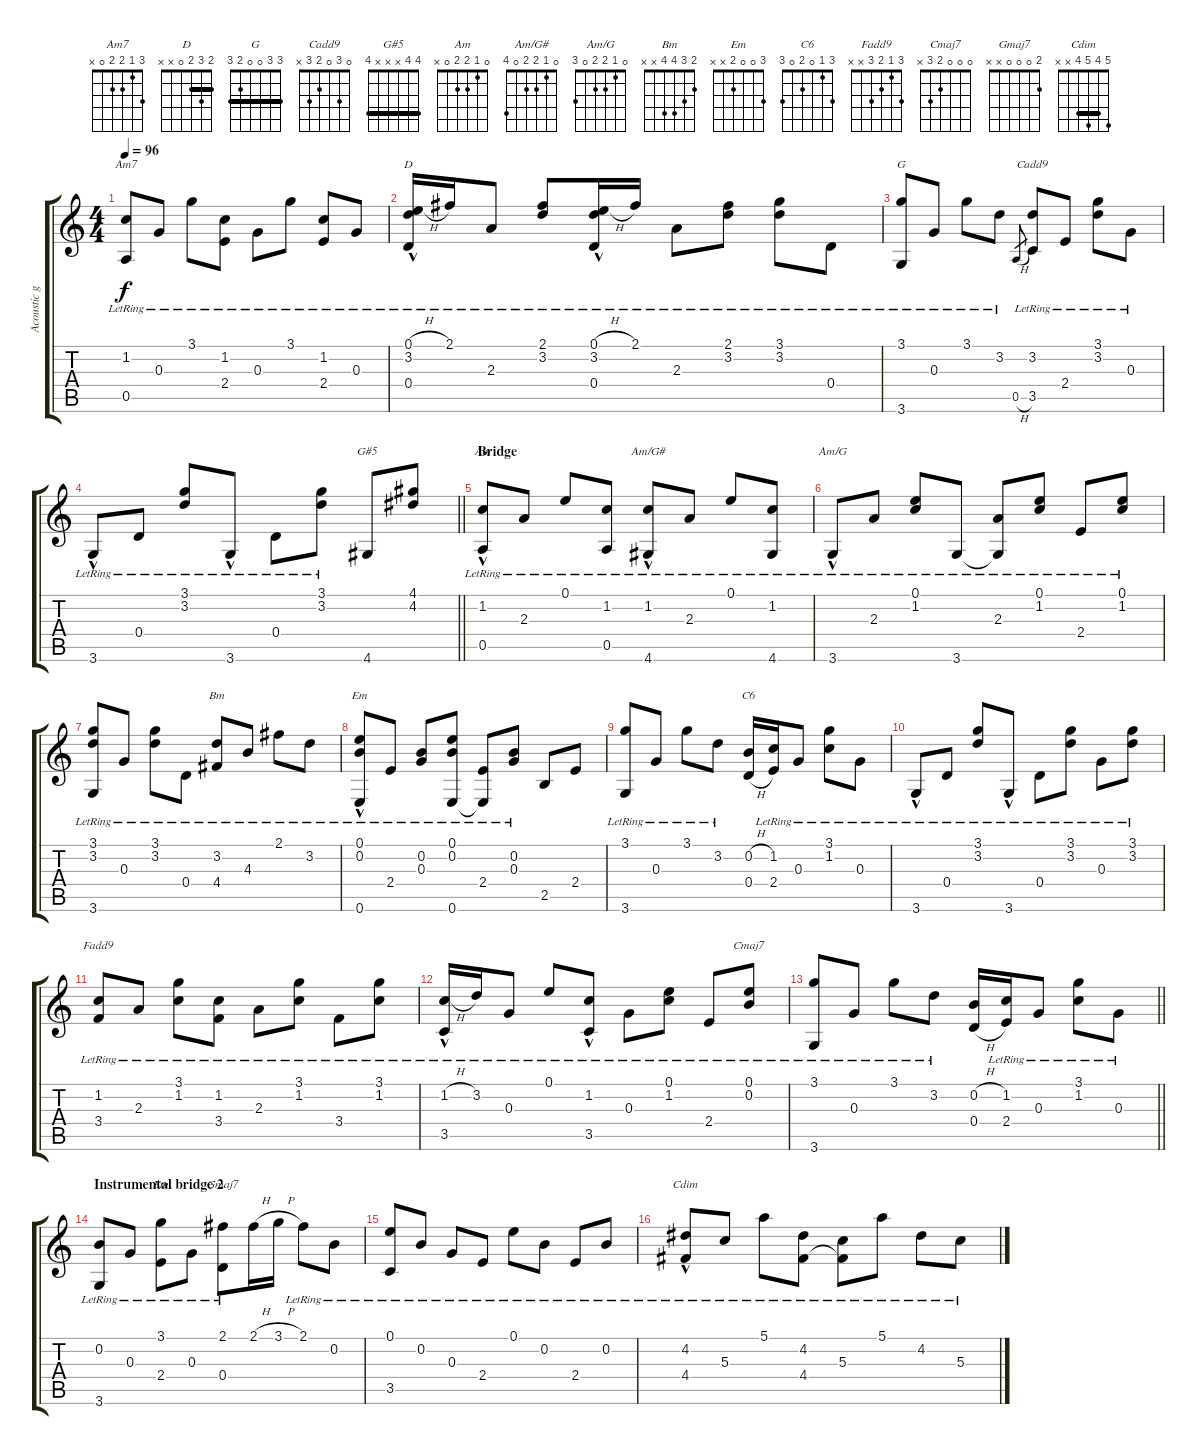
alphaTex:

\track ("Acoustic guitar" "Acoustic g") {instrument acousticguitarsteel}
\staff {score tabs}
\tuning (E4 B3 G3 D3 A2 E2) {hide}
\chord ("Am7" 3 1 2 2 0 x)
\chord ("D" 2 3 2 0 x x) {barre 2}
\chord ("G" 3 3 0 0 2 3) {barre 3}
\chord ("Cadd9" 0 3 0 2 3 x)
\chord ("G#5" 4 4 x x x 4) {barre 4}
\chord ("Am" 0 1 2 2 0 x)
\chord ("Am/G#" 0 1 2 2 0 4)
\chord ("Am/G" 0 1 2 2 0 3)
\chord ("Bm" 2 3 4 4 x x)
\chord ("Em" 0 0 0 2 2 0)
\chord ("C6" 3 1 0 2 0 3)
\chord ("Fadd9" 3 1 2 3 x x)
\chord ("Cmaj7" 0 0 0 2 3 x)
\chord ("Em" 3 0 0 2 x x)
\chord ("Gmaj7" 2 0 0 0 x x)
\chord ("Cdim" 5 4 5 4 x x) {barre 4}
\ts (4 4)
\tempo 96
\clef g2
\ks c
(1.2{lr} 0.5{lr}).8{ch "Am7" dy f} 0.3{lr}.8 3.1{lr}.8 (1.2{lr} 2.4{lr}).8 0.3{lr}.8 3.1{lr}.8 (1.2{lr} 2.4{lr}).8 0.3{lr}.8 |
(0.1{h} 3.2{lr} 0.4{hac lr}).16{ch "D"} 2.1{lr}.16 2.3{lr}.8 (2.1{lr} 3.2{lr}).8 (0.1{h} 3.2{lr} 0.4{hac lr}).16 2.1{lr}.16 2.3{lr}.8 (2.1{lr} 3.2{lr}).8 (3.1{lr} 3.2{lr}).8 0.4{lr}.8 |
(3.1{lr} 3.6{lr}).8{ch "G"} 0.3{lr}.8 3.1{lr}.8 3.2{lr}.8 0.5{h}.8{gr} (3.2{lr} 3.5{lr}).8{ch "Cadd9"} 2.4{lr}.8 (3.1{lr} 3.2{lr}).8 0.3{lr}.8 |
\barLineRight lightlight
3.6{hac lr}.8 0.4{lr}.8 (3.1{lr} 3.2{lr}).8 3.6{hac lr}.8 0.4{lr}.8 (3.1{lr} 3.2{lr}).8 4.6.8{ch "G#5"} (4.1 4.2).8 |
\section ("" "Bridge")
(1.2{lr} 0.5{hac lr}).8{ch "Am"} 2.3{lr}.8 0.1{lr}.8 (1.2{lr} 0.5{lr}).8 (1.2{lr} 4.6{hac lr}).8{ch "Am/G#"} 2.3{lr}.8 0.1{lr}.8 (1.2{lr} 4.6{lr}).8 |
3.6{hac lr}.8{ch "Am/G"} 2.3{lr}.8 (0.1{lr} 1.2{lr}).8 3.6{lr}.8 (2.3{lr} 3.6{t}).8 (0.1{lr} 1.2{lr}).8 2.4{lr}.8 (0.1{lr} 1.2{lr}).8 |
(3.1{lr} 3.2{lr} 3.6{lr}).8 0.3{lr}.8 (3.1{lr} 3.2{lr}).8 0.4{lr}.8 (3.2{lr} 4.4{lr}).8{ch "Bm"} 4.3{lr}.8 2.1{lr}.8 3.2{lr}.8 |
(0.1{lr} 0.2{lr} 0.6{hac lr}).8{ch "Em"} 2.4{lr}.8 (0.2{lr} 0.3{lr}).8 (0.1{lr} 0.2{lr} 0.6{lr}).8 (2.4{lr} 0.6{t}).8 (0.2{lr} 0.3{lr}).8 2.5.8 2.4.8 |
(3.1{lr} 3.6{lr}).8 0.3{lr}.8 3.1{lr}.8 3.2{lr}.8 (0.2{h} 0.4{h}).16{ch "C6"} (1.2{lr} 2.4{lr}).16 0.3{lr}.8 (3.1{lr} 1.2{lr}).8 0.3{lr}.8 |
3.6{hac lr}.8 0.4{lr}.8 (3.1{lr} 3.2{lr}).8 3.6{hac lr}.8 0.4{lr}.8 (3.1{lr} 3.2{lr}).8 0.3{lr}.8 (3.1{lr} 3.2{lr}).8 |
(1.2{lr} 3.4{lr}).8{ch "Fadd9"} 2.3{lr}.8 (3.1{lr} 1.2{lr}).8 (1.2{lr} 3.4{lr}).8 2.3{lr}.8 (3.1{lr} 1.2{lr}).8 3.4{lr}.8 (3.1{lr} 1.2{lr}).8 |
(1.2{h} 3.5{hac lr}).16 3.2{lr}.16 0.3{lr}.8 0.1{lr}.8 (1.2{lr} 3.5{hac lr}).8 0.3{lr}.8 (0.1{lr} 1.2{lr}).8 2.4{lr}.8 (0.1{lr} 0.2{lr}).8{ch "Cmaj7"} |
\barLineRight lightlight
(3.1{lr} 3.6{lr}).8 0.3{lr}.8 3.1{lr}.8 3.2{lr}.8 (0.2{h} 0.4{h}).16 (1.2{lr} 2.4{lr}).16 0.3{lr}.8 (3.1{lr} 1.2{lr}).8 0.3{lr}.8 |
\section ("" "Instrumental bridge 2")
(0.2{lr} 3.6{lr}).8 0.3{lr}.8 (3.1{lr} 2.4{lr}).8{ch "Em"} 0.3{lr}.8 (2.1{lr} 0.4{lr}).8{ch "Gmaj7"} 2.1{h}.16 3.1{h}.16 2.1{lr}.8 0.2{lr}.8 |
(0.1{lr} 3.5{lr}).8 0.2{lr}.8 0.3{lr}.8 2.4{lr}.8 0.1{lr}.8 0.2{lr}.8 2.4{lr}.8 0.2{lr}.8 |
(4.2{lr} 4.4{hac lr}).8{ch "Cdim"} 5.3{lr}.8 5.1{lr}.8 (4.2{lr} 4.4{lr}).8 (5.3{lr} 4.4{t}).8 5.1{lr}.8 4.2{lr}.8 5.3{lr}.8
